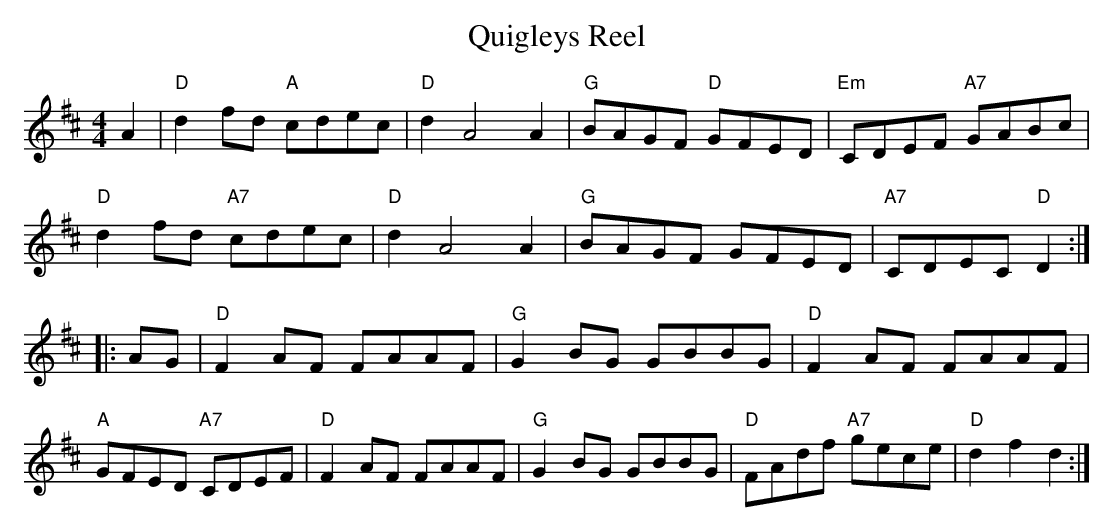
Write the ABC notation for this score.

X:1
T:Quigleys Reel
M:4/4
L:1/8
K:Dmaj
A2 |\
"D"d2 fd "A"cdec |\
"D"d2 A4 A2 |\
"G"BAGF "D"GFED |\
"Em"CDEF "A7"GABc |\
"D"d2 fd "A7"cdec |\
"D"d2 A4 A2 |\
"G"BAGF GFED |\
"A7"CDEC "D"D2 :: AG |\
"D"F2 AF FAAF |\
"G"G2 BG GBBG |\
"D"F2 AF FAAF |\
"A"GFED "A7"CDEF |\
"D"F2 AF FAAF |\
"G"G2 BG GBBG |\
"D"FAdf "A7"gece |\
"D"d2 f2 d2 :|
